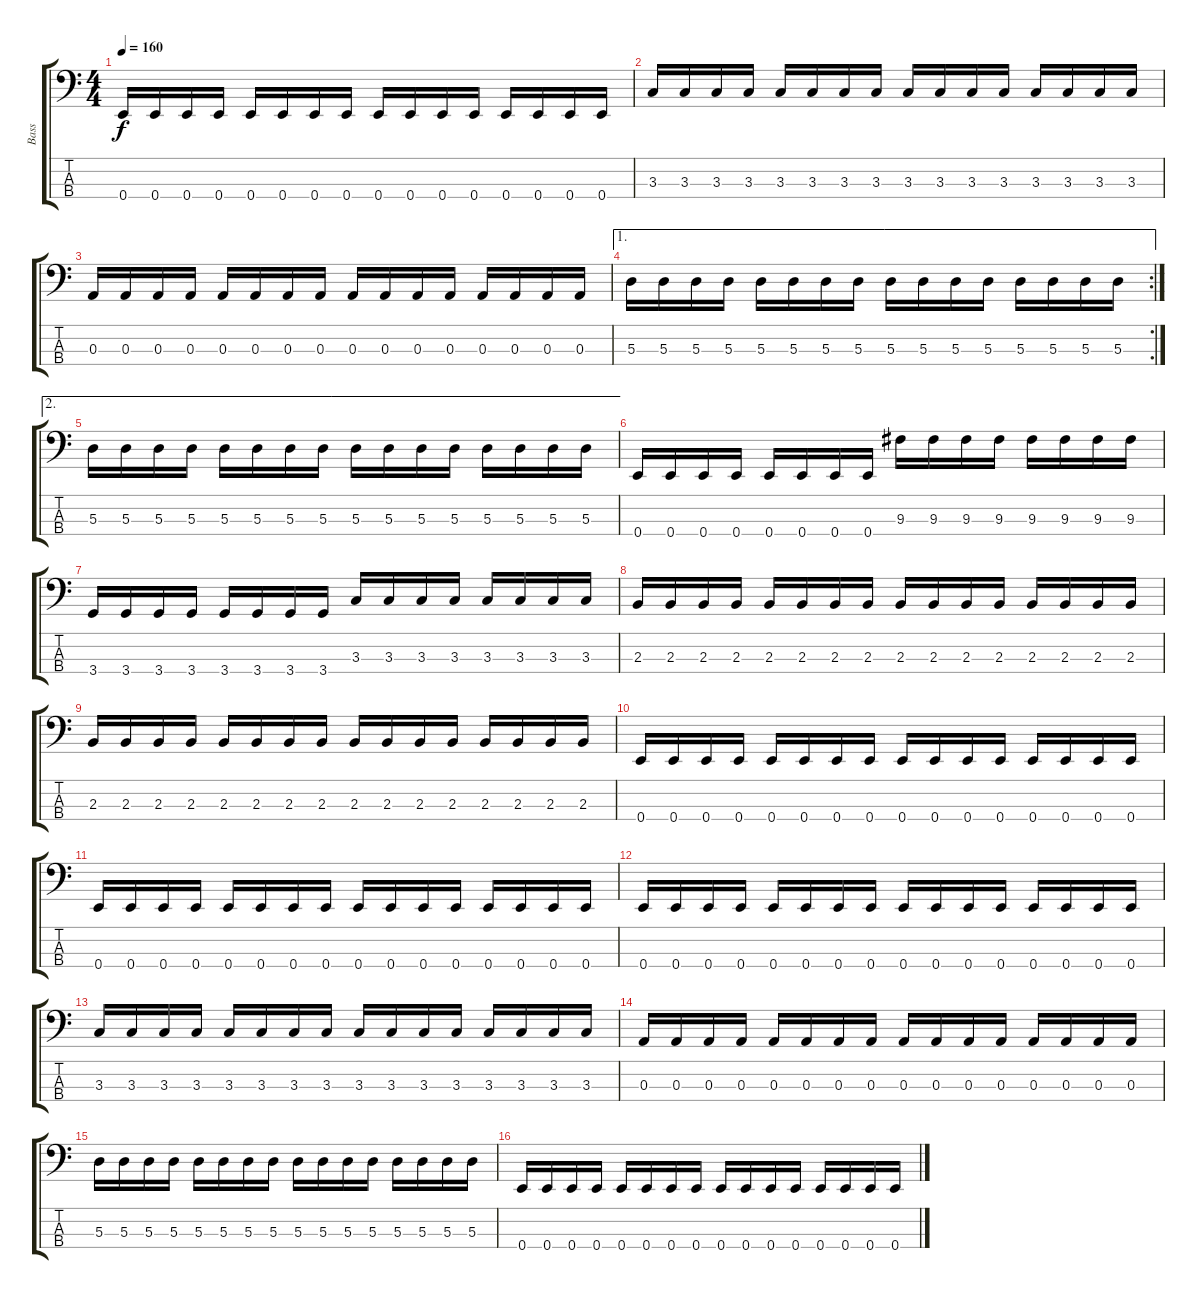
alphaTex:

\track ("Bass" "Bass") {instrument electricbasspick}
\staff {score tabs}
\tuning (G2 D2 A1 E1) {hide}
\ts (4 4)
\tempo 160
\clef f4
\ks c
0.4.16{dy f} 0.4.16 0.4.16 0.4.16 0.4.16 0.4.16 0.4.16 0.4.16 0.4.16 0.4.16 0.4.16 0.4.16 0.4.16 0.4.16 0.4.16 0.4.16 |
3.3.16 3.3.16 3.3.16 3.3.16 3.3.16 3.3.16 3.3.16 3.3.16 3.3.16 3.3.16 3.3.16 3.3.16 3.3.16 3.3.16 3.3.16 3.3.16 |
0.3.16 0.3.16 0.3.16 0.3.16 0.3.16 0.3.16 0.3.16 0.3.16 0.3.16 0.3.16 0.3.16 0.3.16 0.3.16 0.3.16 0.3.16 0.3.16 |
\ae 1
\rc 2
5.3.16 5.3.16 5.3.16 5.3.16 5.3.16 5.3.16 5.3.16 5.3.16 5.3.16 5.3.16 5.3.16 5.3.16 5.3.16 5.3.16 5.3.16 5.3.16 |
\ae 2
5.3.16 5.3.16 5.3.16 5.3.16 5.3.16 5.3.16 5.3.16 5.3.16 5.3.16 5.3.16 5.3.16 5.3.16 5.3.16 5.3.16 5.3.16 5.3.16 |
0.4.16 0.4.16 0.4.16 0.4.16 0.4.16 0.4.16 0.4.16 0.4.16 9.3.16 9.3.16 9.3.16 9.3.16 9.3.16 9.3.16 9.3.16 9.3.16 |
3.4.16 3.4.16 3.4.16 3.4.16 3.4.16 3.4.16 3.4.16 3.4.16 3.3.16 3.3.16 3.3.16 3.3.16 3.3.16 3.3.16 3.3.16 3.3.16 |
2.3.16 2.3.16 2.3.16 2.3.16 2.3.16 2.3.16 2.3.16 2.3.16 2.3.16 2.3.16 2.3.16 2.3.16 2.3.16 2.3.16 2.3.16 2.3.16 |
2.3.16 2.3.16 2.3.16 2.3.16 2.3.16 2.3.16 2.3.16 2.3.16 2.3.16 2.3.16 2.3.16 2.3.16 2.3.16 2.3.16 2.3.16 2.3.16 |
0.4.16 0.4.16 0.4.16 0.4.16 0.4.16 0.4.16 0.4.16 0.4.16 0.4.16 0.4.16 0.4.16 0.4.16 0.4.16 0.4.16 0.4.16 0.4.16 |
0.4.16 0.4.16 0.4.16 0.4.16 0.4.16 0.4.16 0.4.16 0.4.16 0.4.16 0.4.16 0.4.16 0.4.16 0.4.16 0.4.16 0.4.16 0.4.16 |
0.4.16 0.4.16 0.4.16 0.4.16 0.4.16 0.4.16 0.4.16 0.4.16 0.4.16 0.4.16 0.4.16 0.4.16 0.4.16 0.4.16 0.4.16 0.4.16 |
3.3.16 3.3.16 3.3.16 3.3.16 3.3.16 3.3.16 3.3.16 3.3.16 3.3.16 3.3.16 3.3.16 3.3.16 3.3.16 3.3.16 3.3.16 3.3.16 |
0.3.16 0.3.16 0.3.16 0.3.16 0.3.16 0.3.16 0.3.16 0.3.16 0.3.16 0.3.16 0.3.16 0.3.16 0.3.16 0.3.16 0.3.16 0.3.16 |
5.3.16 5.3.16 5.3.16 5.3.16 5.3.16 5.3.16 5.3.16 5.3.16 5.3.16 5.3.16 5.3.16 5.3.16 5.3.16 5.3.16 5.3.16 5.3.16 |
0.4.16 0.4.16 0.4.16 0.4.16 0.4.16 0.4.16 0.4.16 0.4.16 0.4.16 0.4.16 0.4.16 0.4.16 0.4.16 0.4.16 0.4.16 0.4.16
